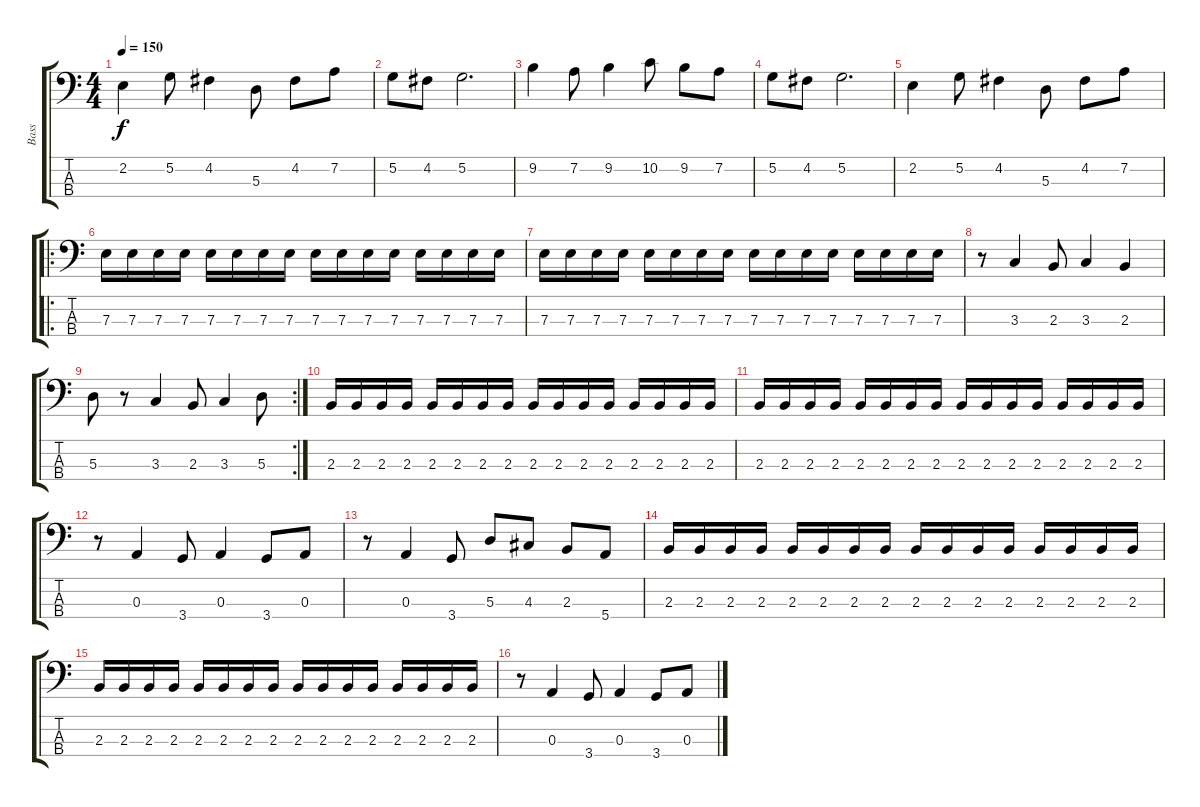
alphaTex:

\track ("Bass" "Bass") {instrument electricbasspick}
\staff {score tabs}
\tuning (G2 D2 A1 E1) {hide}
\ts (4 4)
\tempo 150
\clef f4
\ks c
2.2.4{dy f} 5.2.8 4.2.4 5.3.8 4.2.8 7.2.8 |
5.2.8 4.2.8 5.2.2{d} |
9.2.4 7.2.8 9.2.4 10.2.8 9.2.8 7.2.8 |
5.2.8 4.2.8 5.2.2{d} |
2.2.4 5.2.8 4.2.4 5.3.8 4.2.8 7.2.8 |
\ro
7.3.16 7.3.16 7.3.16 7.3.16 7.3.16 7.3.16 7.3.16 7.3.16 7.3.16 7.3.16 7.3.16 7.3.16 7.3.16 7.3.16 7.3.16 7.3.16 |
7.3.16 7.3.16 7.3.16 7.3.16 7.3.16 7.3.16 7.3.16 7.3.16 7.3.16 7.3.16 7.3.16 7.3.16 7.3.16 7.3.16 7.3.16 7.3.16 |
r.8 3.3.4 2.3.8 3.3.4 2.3.4 |
\rc 2
5.3.8 r.8 3.3.4 2.3.8 3.3.4 5.3.8 |
2.3.16 2.3.16 2.3.16 2.3.16 2.3.16 2.3.16 2.3.16 2.3.16 2.3.16 2.3.16 2.3.16 2.3.16 2.3.16 2.3.16 2.3.16 2.3.16 |
2.3.16 2.3.16 2.3.16 2.3.16 2.3.16 2.3.16 2.3.16 2.3.16 2.3.16 2.3.16 2.3.16 2.3.16 2.3.16 2.3.16 2.3.16 2.3.16 |
r.8 0.3.4 3.4.8 0.3.4 3.4.8 0.3.8 |
r.8 0.3.4 3.4.8 5.3.8 4.3.8 2.3.8 5.4.8 |
2.3.16 2.3.16 2.3.16 2.3.16 2.3.16 2.3.16 2.3.16 2.3.16 2.3.16 2.3.16 2.3.16 2.3.16 2.3.16 2.3.16 2.3.16 2.3.16 |
2.3.16 2.3.16 2.3.16 2.3.16 2.3.16 2.3.16 2.3.16 2.3.16 2.3.16 2.3.16 2.3.16 2.3.16 2.3.16 2.3.16 2.3.16 2.3.16 |
r.8 0.3.4 3.4.8 0.3.4 3.4.8 0.3.8
